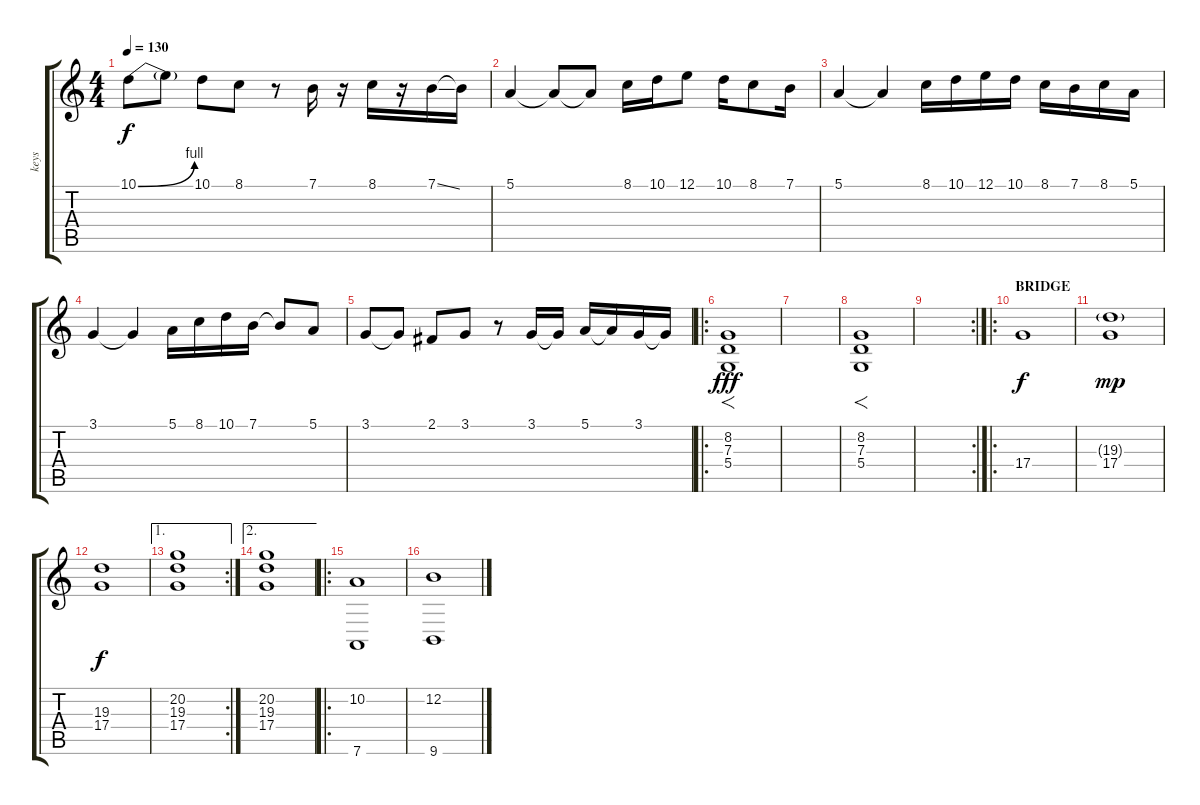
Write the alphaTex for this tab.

\track ("keys" "keys") {instrument rockorgan}
\staff {score tabs}
\tuning (E4 B3 G3 D3 A2 D2) {hide}
\ts (4 4)
\tempo 130
\clef g2
\ks c
10.1{be (bend 0 0 60 4)}.8{dy f} 10.1{t}.8 10.1.8 8.1.8 r.8 7.1.16 r.16 8.1.16 r.16 7.1{ss}.16 7.1{t}.16 |
5.1.4 5.1{t}.8 5.1{t}.8 8.1.16 10.1.16 12.1.8 10.1.16 8.1.8 7.1.16 |
5.1.4 5.1{t}.4 8.1.16 10.1.16 12.1.16 10.1.16 8.1.16 7.1.16 8.1.16 5.1.16 |
3.1.4 3.1{t}.4 5.1.16 8.1.16 10.1.16 7.1.16 7.1{t}.8 5.1.8 |
3.1.8 3.1{t}.8 2.1.8 3.1.8 r.8 3.1.16 3.1{t}.16 5.1.16 5.1{t}.16 3.1.16 3.1{t}.16 |
\ro
(8.2 7.3 5.4).1{f dy fff volume 13 balance 0 instrument churchorgan} |
|
(8.2 7.3 5.4).1{f volume 13 balance 0 instrument churchorgan} |
\rc 2
|
\ro
\section ("" "BRIDGE")
17.4.1{dy f} |
(19.3{g} 17.4).1{dy mp} |
(19.3 17.4).1{dy f} |
\ae 1
\rc 2
(20.2 19.3 17.4).1 |
\ae 2
(20.2 19.3 17.4).1 |
\ro
(10.2 7.6).1{instrument synthvoice} |
(12.2 9.6).1{instrument synthvoice}
